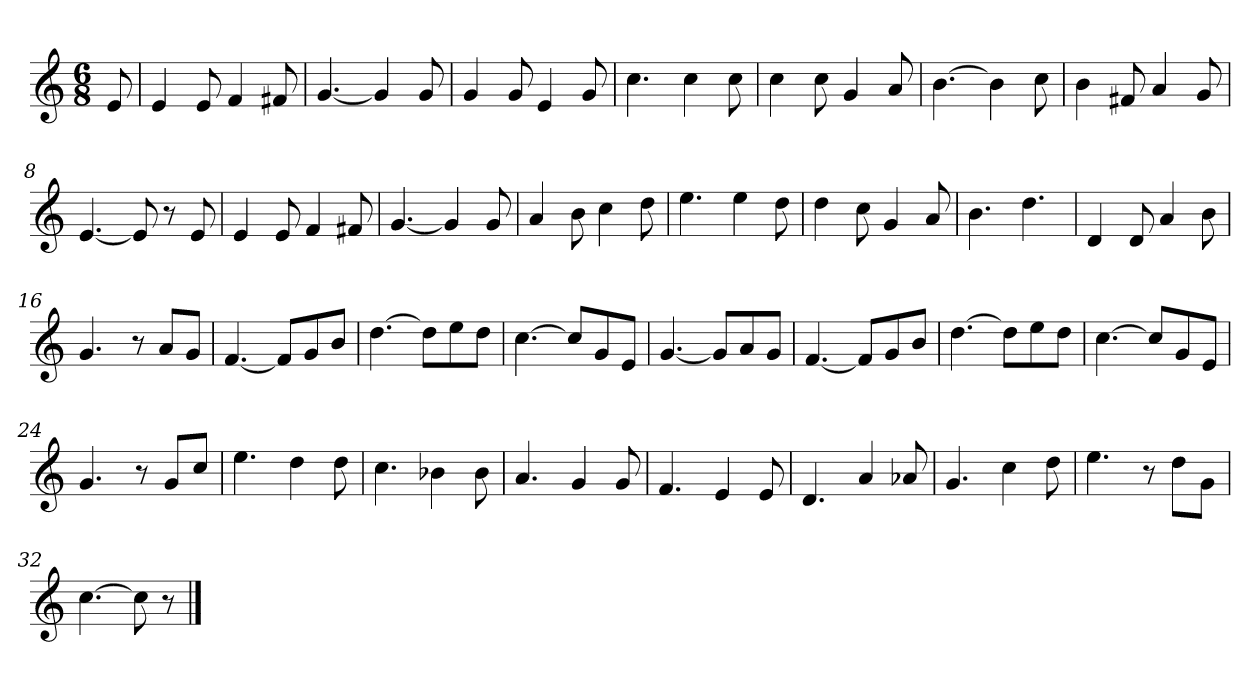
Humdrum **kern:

**kern
*part1
*staff1
*k[]
*M6/8
*MM120
=
8e
=1
4e
8e
4f
8f#X
=2
[4.g
4g]
8g
=3
4g
8g
4e
8g
=4
4.cc
4cc
8cc
=5
4cc
8cc
4g
8a
=6
[4.b
4b]
8cc
=7
4b
8f#X
4a
8g
=8
[4.e
8e]
8r
8e
=9
4e
8e
4f
8f#X
=10
[4.g
4g]
8g
=11
4a
8b
4cc
8dd
=12
4.ee
4ee
8dd
=13
4dd
8cc
4g
8a
=14
4.b
4.dd
=15
4d
8d
4a
8b
=16
4.g
8r
8aL
8gJ
=17
[4.f
8fL]
8g
8bJ
=18
[4.dd
8ddL]
8ee
8ddJ
=19
[4.cc
8ccL]
8g
8eJ
=20
[4.g
8gL]
8a
8gJ
=21
[4.f
8fL]
8g
8bJ
=22
[4.dd
8ddL]
8ee
8ddJ
=23
[4.cc
8ccL]
8g
8eJ
=24
4.g
8r
8gL
8ccJ
=25
4.ee
4dd
8dd
=26
4.cc
4b-X
8b-
=27
4.a
4g
8g
=28
4.f
4e
8e
=29
4.d
4a
8a-X
=30
4.g
4cc
8dd
=31
4.ee
8r
8ddL
8gJ
=32
[4.cc
8cc]
8r
==
*-
